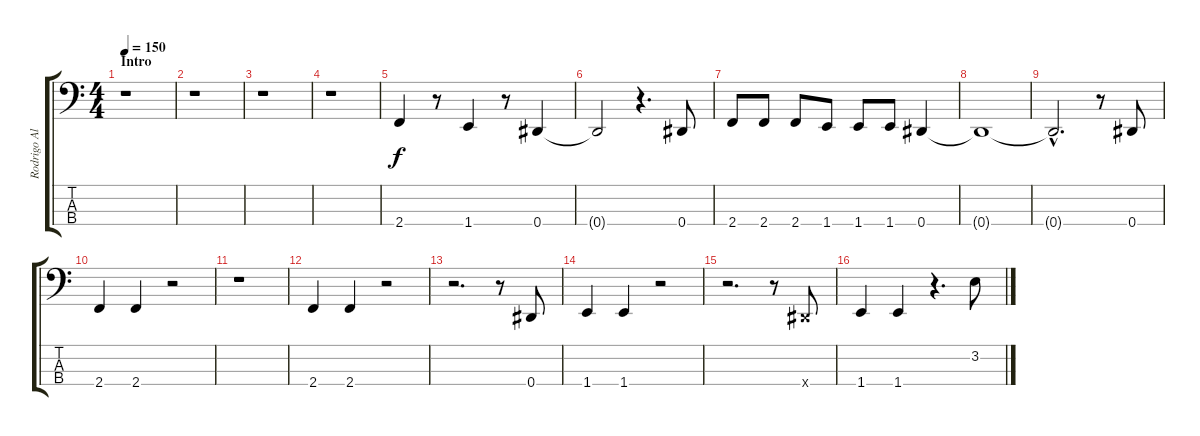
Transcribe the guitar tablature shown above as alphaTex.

\track ("Rodrigo Aljara" "Rodrigo Al") {instrument electricbasspick}
\staff {score tabs}
\tuning (Gb2 Db2 Ab1 Eb1) {hide}
\ts (4 4)
\section ("" "Intro")
\tempo 150
\clef f4
\ks c
r.1{dy f instrument electricbasspick} |
r.1 |
r.1 |
r.1 |
2.4.4 r.8 1.4.4 r.8 0.4.4 |
0.4{t}.2 r.4{d} 0.4.8 |
2.4.8 2.4.8 2.4.8 1.4.8 1.4.8 1.4.8 0.4.4 |
0.4{t}.1 |
0.4{hac t}.2{d} r.8 0.4.8 |
2.4.4 2.4.4 r.2 |
r.1 |
2.4.4 2.4.4 r.2 |
r.2{d} r.8 0.4.8 |
1.4.4 1.4.4 r.2 |
r.2{d} r.8 0.4{x}.8 |
1.4.4 1.4.4 r.4{d} 3.2.8
